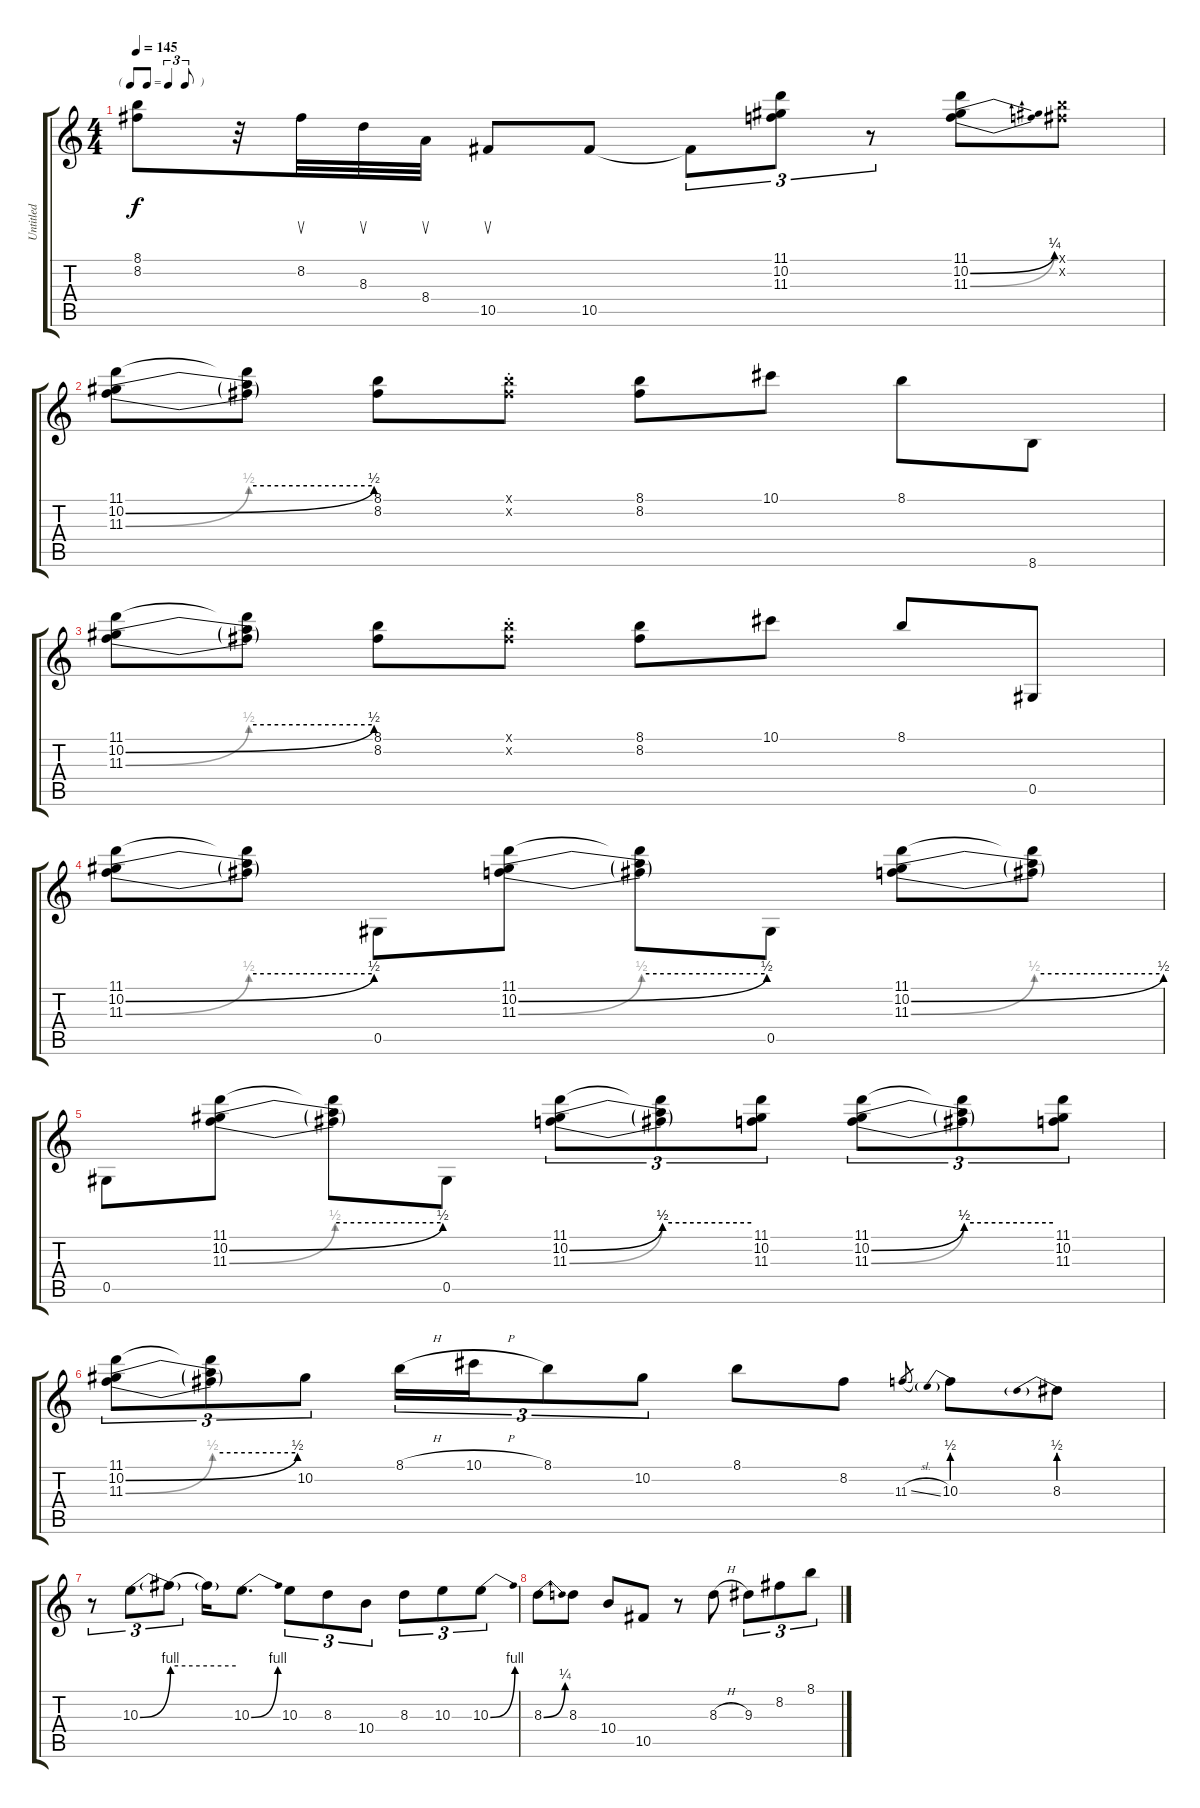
\track ("Untitled" "Untitled") {instrument overdrivenguitar}
\staff {score tabs}
\tuning (Eb4 Bb3 Gb3 Db3 Ab2 Eb2) {hide}
\ts (4 4)
\tf triplet8th
\tempo 145
\clef g2
\ks c
(8.1{t} 8.2{t}).8{dy f} r.32 8.2.32{su} 8.3.32{su} 8.4.32{su} 10.5.8{su} 10.5.8 10.5{t}.8{tu (3 2)} (11.1 10.2 11.3).8{tu (3 2)} r.8{tu (3 2)} (11.1 10.2{be (bend 0 0 60 1)} 11.3{be (bend 0 0 60 1)}).8 (8.1{x} 8.2{x}).8 |
(11.1 10.2{be (bend 0 0 60 2)} 11.3{be (bend 0 0 60 2)}).8 (11.1{t} 10.2{t} 11.3{be (hold 0 2 60 2) t}).8 (8.1 8.2).8 (8.1{st x} 8.2{st x}).8 (8.1 8.2).8 10.1.8 8.1.8 8.6.8 |
(11.1 10.2{be (bend 0 0 60 2)} 11.3{be (bend 0 0 60 2)}).8 (11.1{t} 10.2{t} 11.3{be (hold 0 2 60 2) t}).8 (8.1 8.2).8 (8.1{st x} 8.2{st x}).8 (8.1 8.2).8 10.1.8 8.1.8 0.5.8 |
(11.1 10.2{be (bend 0 0 60 2)} 11.3{be (bend 0 0 60 2)}).8 (11.1{t} 10.2{t} 11.3{be (hold 0 2 60 2) t}).8 0.5.8 (11.1 10.2{be (bend 0 0 60 2)} 11.3{be (bend 0 0 60 2)}).8 (11.1{t} 10.2{t} 11.3{be (hold 0 2 60 2) t}).8 0.5.8 (11.1 10.2{be (bend 0 0 60 2)} 11.3{be (bend 0 0 60 2)}).8 (11.1{t} 10.2{t} 11.3{be (hold 0 2 60 2) t}).8 |
0.5.8 (11.1 10.2{be (bend 0 0 60 2)} 11.3{be (bend 0 0 60 2)}).8 (11.1{t} 10.2{t} 11.3{be (hold 0 2 60 2) t}).8 0.5.8 (11.1 10.2{be (bend 0 0 60 2)} 11.3{be (bend 0 0 60 2)}).8{tu (3 2)} (11.1{t} 10.2{be (hold 0 2 60 2) t} 11.3{be (hold 0 2 60 2) t}).8{tu (3 2)} (11.1 10.2 11.3).8{tu (3 2)} (11.1 10.2{be (bend 0 0 60 2)} 11.3{be (bend 0 0 60 2)}).8{tu (3 2)} (11.1{t} 10.2{be (hold 0 2 60 2) t} 11.3{be (hold 0 2 60 2) t}).8{tu (3 2)} (11.1 10.2 11.3).8{tu (3 2)} |
(11.1 10.2{be (bend 0 0 60 2)} 11.3{be (bend 0 0 60 2)}).8{tu (3 2)} (11.1{t} 10.2{t} 11.3{be (hold 0 2 60 2) t}).8{tu (3 2)} 10.2.8{tu (3 2)} 8.1{h}.16{tu (3 2)} 10.1{h}.16{tu (3 2)} 8.1.8{tu (3 2)} 10.2.8{tu (3 2)} 8.1.8 8.2.8 11.3{sl}.8{gr} 10.3{be (prebend 0 2 60 2)}.8 8.3{be (prebend 0 2 60 2)}.8 |
r.8{tu (3 2)} 10.3{be (bend 0 0 60 4)}.8{tu (3 2)} 10.3{be (hold 0 4 60 4) t}.8{tu (3 2)} 10.3{t}.16 10.3{be (bend 0 0 60 4)}.8{d} 10.3.8{tu (3 2)} 8.3.8{tu (3 2)} 10.4.8{tu (3 2)} 8.3.8{tu (3 2)} 10.3.8{tu (3 2)} 10.3{be (bend 0 0 60 4)}.8{tu (3 2)} |
8.3{be (bend 0 0 60 1)}.8 8.3.8 10.4.8 10.5.8 r.8 8.3{h}.8 9.3.8{tu (3 2)} 8.2.8{tu (3 2)} 8.1.8{tu (3 2)}
